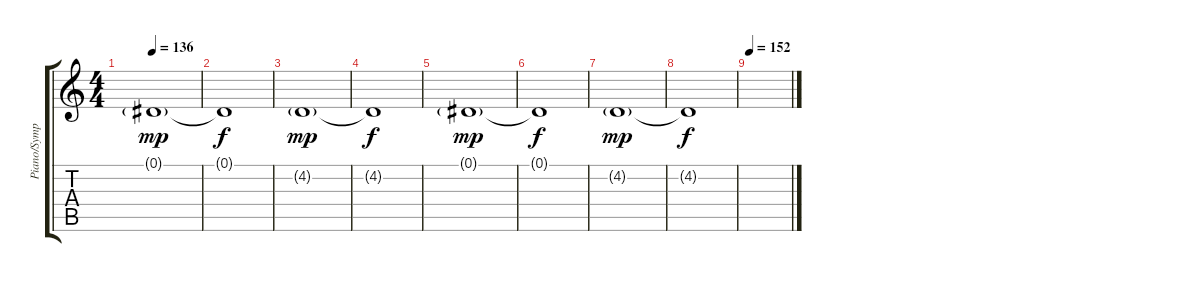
\track ("Piano/Symphony" "Piano/Symp") {instrument electricgrandpiano}
\staff {score tabs}
\tuning (Eb4 Bb3 Gb3 Db3 Ab2 Eb2) {hide}
\ts (4 4)
\tempo 136
\clef g2
\ks c
0.1{g}.1{dy mp instrument choiraahs} |
0.1{t}.1{dy f} |
4.2{g}.1{dy mp instrument choiraahs} |
4.2{t}.1{dy f} |
0.1{g}.1{dy mp instrument choiraahs} |
0.1{t}.1{dy f} |
4.2{g}.1{dy mp instrument choiraahs} |
4.2{t}.1{dy f} |
\tempo 140
\tempo 152
